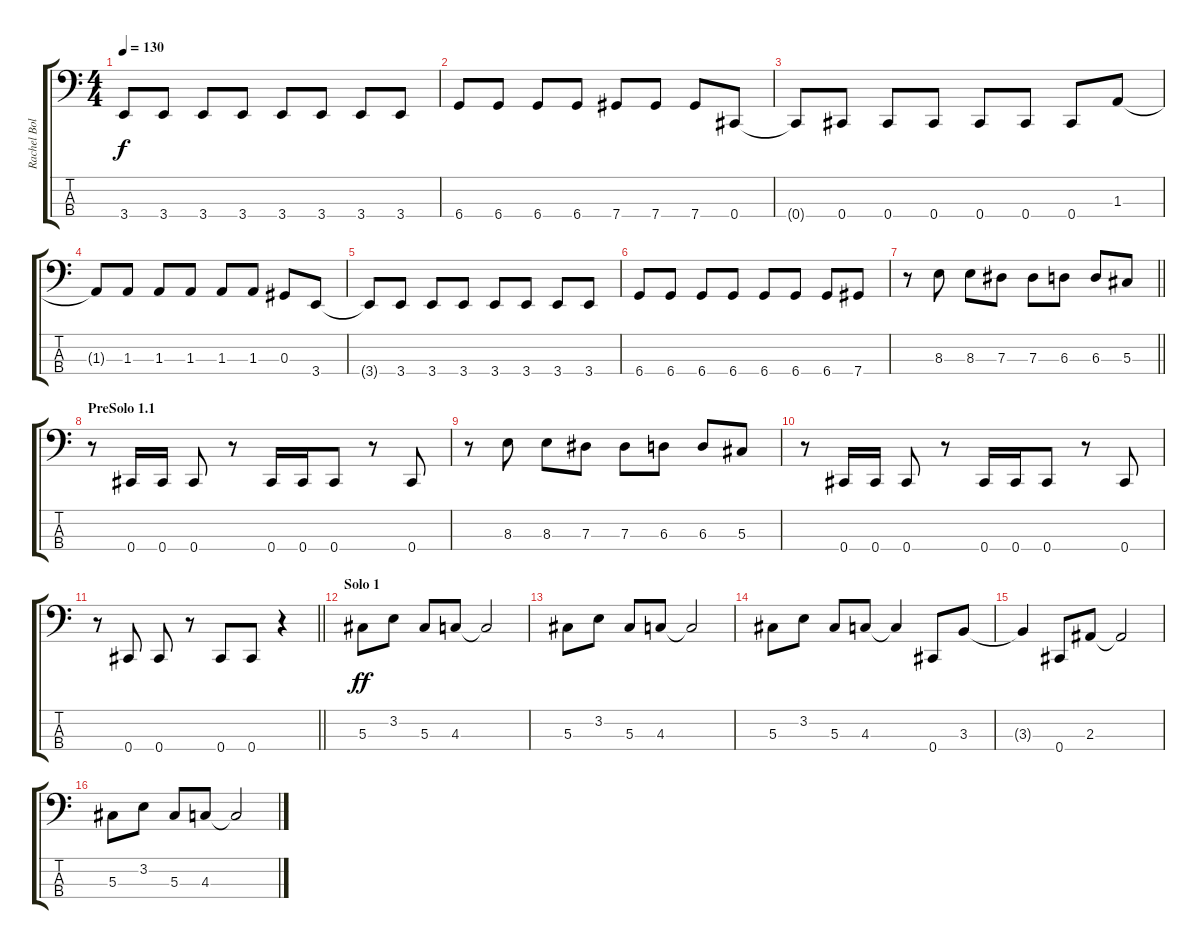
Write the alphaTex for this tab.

\track ("Rachel Bolan" "Rachel Bol") {instrument electricbasspick}
\staff {score tabs}
\tuning (Gb2 Db2 Ab1 Db1) {hide}
\ts (4 4)
\tempo 130
\clef f4
\ks c
3.4{t}.8{dy f} 3.4.8 3.4.8 3.4.8 3.4.8 3.4.8 3.4.8 3.4.8 |
6.4.8 6.4.8 6.4.8 6.4.8 7.4.8 7.4.8 7.4.8 0.4.8 |
0.4{t}.8 0.4.8 0.4.8 0.4.8 0.4.8 0.4.8 0.4.8 1.3.8 |
1.3{t}.8 1.3.8 1.3.8 1.3.8 1.3.8 1.3.8 0.3.8 3.4.8 |
3.4{t}.8 3.4.8 3.4.8 3.4.8 3.4.8 3.4.8 3.4.8 3.4.8 |
6.4.8 6.4.8 6.4.8 6.4.8 6.4.8 6.4.8 6.4.8 7.4.8 |
\barLineRight lightlight
r.8 8.3.8 8.3.8 7.3.8 7.3.8 6.3.8 6.3.8 5.3.8 |
\section ("" "PreSolo 1.1")
r.8 0.4.16 0.4.16 0.4.8 r.8 0.4.16 0.4.16 0.4.8 r.8 0.4.8 |
r.8 8.3.8 8.3.8 7.3.8 7.3.8 6.3.8 6.3.8 5.3.8 |
r.8 0.4.16 0.4.16 0.4.8 r.8 0.4.16 0.4.16 0.4.8 r.8 0.4.8 |
\barLineRight lightlight
r.8 0.4.8 0.4.8 r.8 0.4.8 0.4.8 r.4 |
\section ("" "Solo 1")
5.3.8{dy ff} 3.2.8 5.3.8 4.3.8 4.3{t}.2 |
5.3.8 3.2.8 5.3.8 4.3.8 4.3{t}.2 |
5.3.8 3.2.8 5.3.8 4.3.8 4.3{t}.4 0.4.8 3.3.8 |
3.3{t}.4 0.4.8 2.3.8 2.3{t}.2 |
5.3.8 3.2.8 5.3.8 4.3.8 4.3{t}.2
